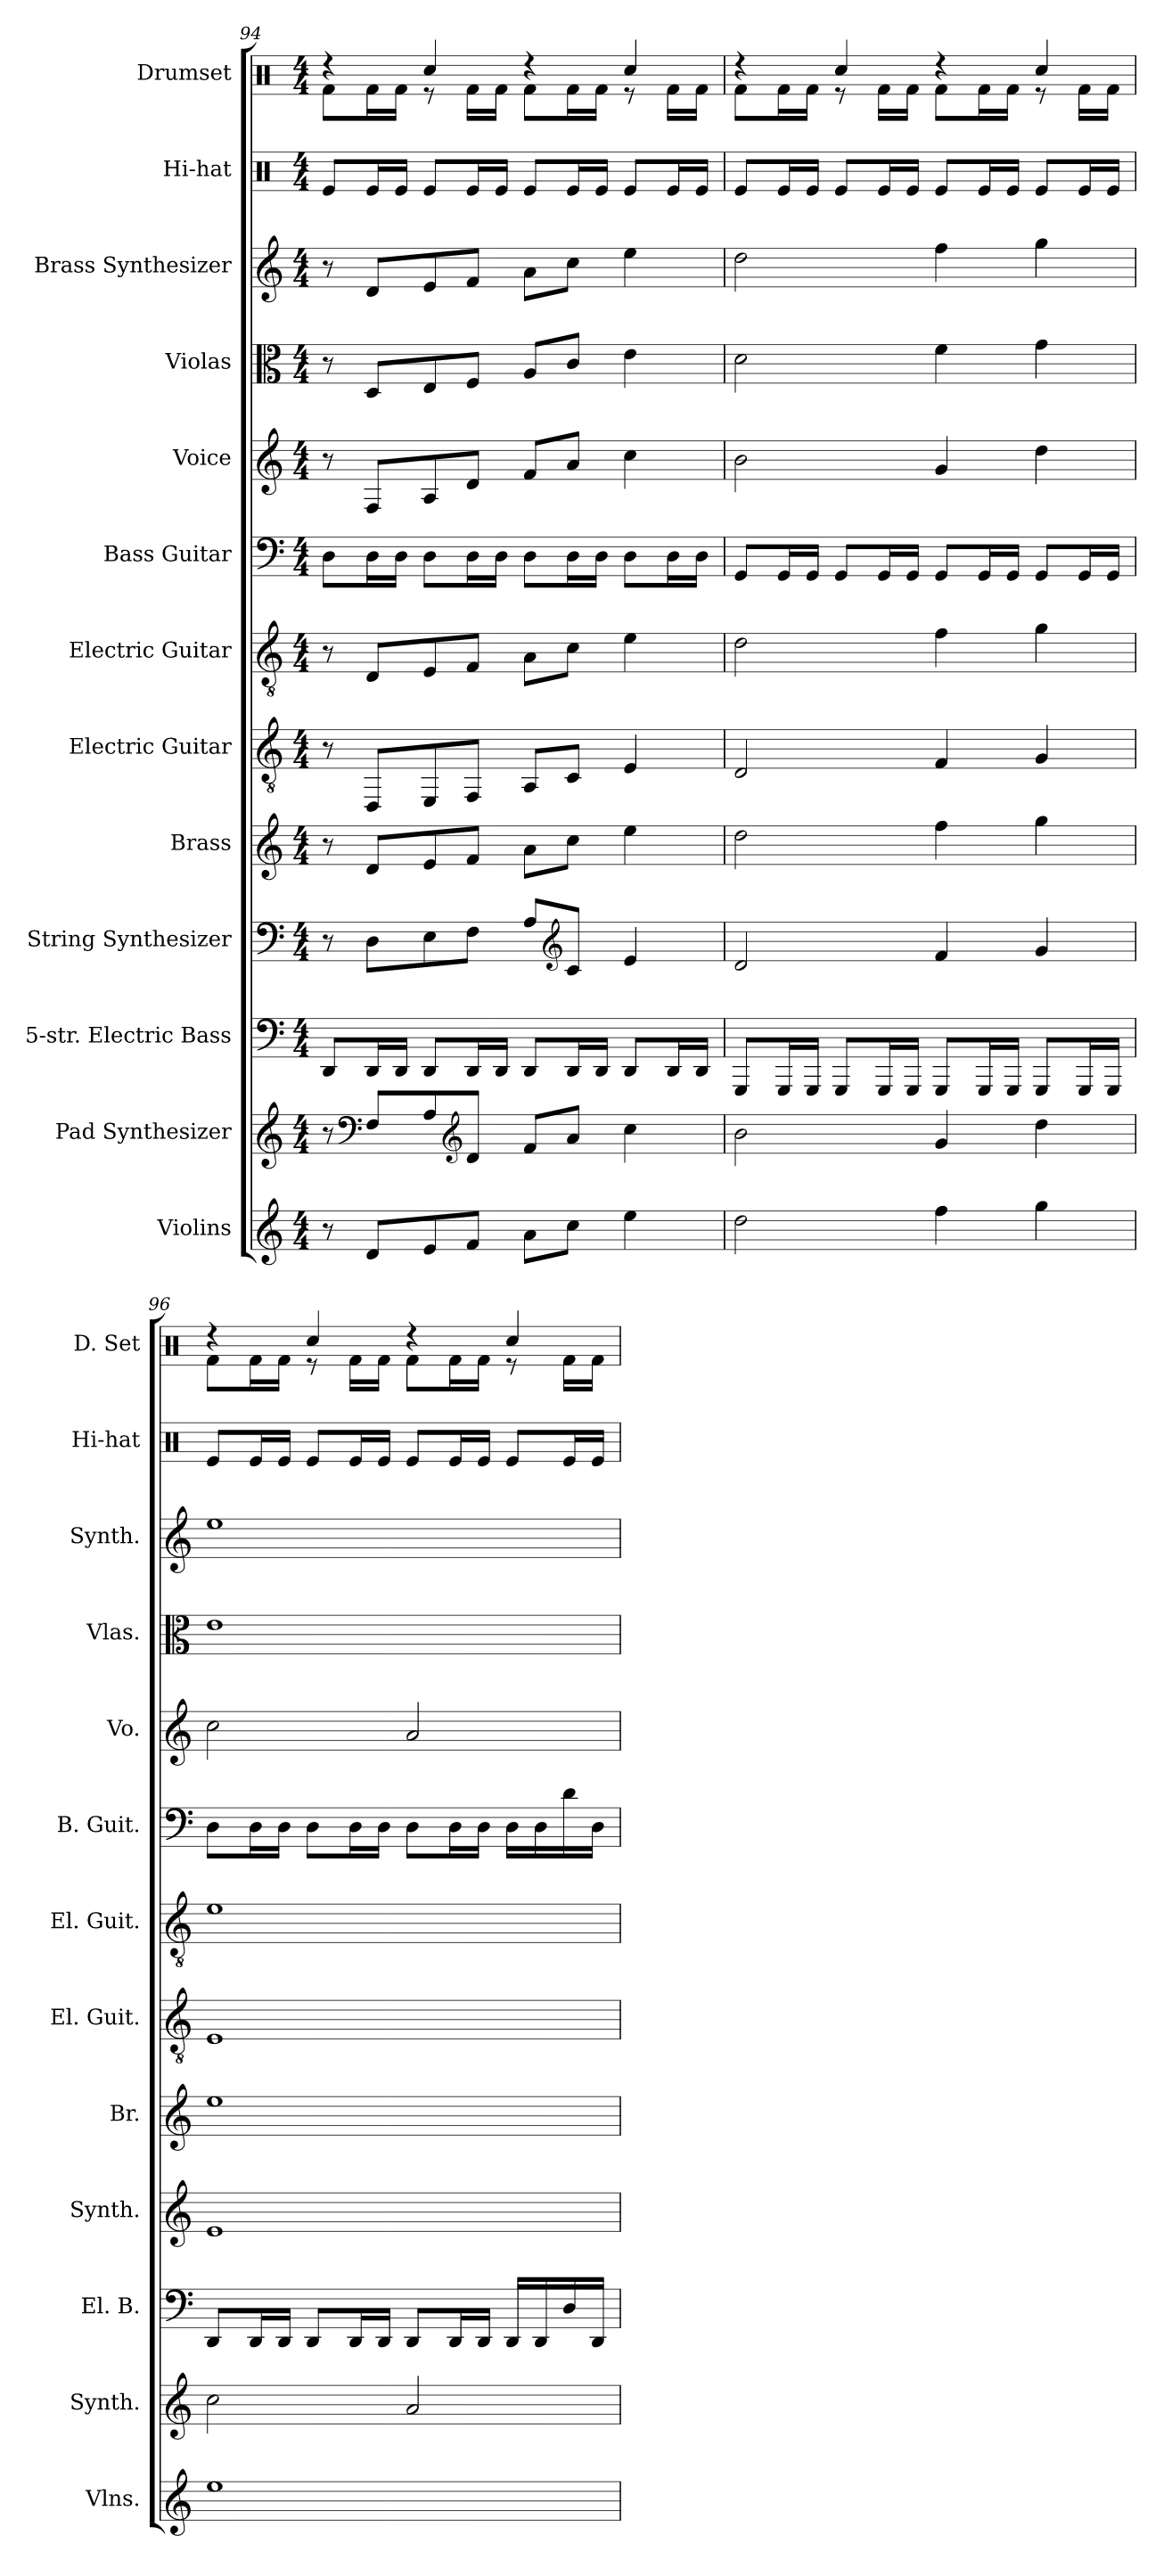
**kern	**kern	**kern	**kern	**kern	**kern	**kern	**kern	**kern	**kern	**kern	**kern	**kern
*part13	*part12	*part11	*part10	*part9	*part8	*part7	*part6	*part5	*part4	*part3	*part2	*part1
*staff13	*staff12	*staff11	*staff10	*staff9	*staff8	*staff7	*staff6	*staff5	*staff4	*staff3	*staff2	*staff1
*I"Violins	*I"Pad Synthesizer	*I"5-str. Electric Bass	*I"String Synthesizer	*I"Brass	*I"Electric Guitar	*I"Electric Guitar	*I"Bass Guitar	*I"Voice	*I"Violas	*I"Brass Synthesizer	*I"Hi-hat	*I"Drumset
*I'Vlns.	*I'Synth.	*I'El. B.	*I'Synth.	*I'Br.	*I'El. Guit.	*I'El. Guit.	*I'B. Guit.	*I'Vo.	*I'Vlas.	*I'Synth.	*I'Hi-hat	*I'D. Set
!!LO:PB:g=z
*clefG2	*clefG2	*clefF4	*clefF4	*clefG2	*clefGv2	*clefGv2	*clefF4	*clefG2	*clefC3	*clefG2	*clefX	*clefX
*	*	*ITrd7c12	*	*	*	*	*ITrd7c12	*	*	*	*	*
*k[]	*k[]	*k[]	*k[]	*k[]	*k[]	*k[]	*k[]	*k[]	*k[]	*k[]	*k[]	*k[]
*M4/4	*M4/4	*M4/4	*M4/4	*M4/4	*M4/4	*M4/4	*M4/4	*M4/4	*M4/4	*M4/4	*M4/4	*M4/4
=94	=94	=94	=94	=94	=94	=94	=94	=94	=94	=94	=94	=94
*	*	*	*	*	*	*	*	*	*	*	*	*^
8r	8r	8DDD/L	8r	8r	8r	8r	8DD\L	8r	8r	8r	8Re/L	4r	8Rf\L
*	*clefF4	*	*	*	*	*	*	*	*	*	*	*	*
8d/L	8F/L	16DDD/L	8D\L	8d/L	8DD/L	8D/L	16DD\L	8F/L	8D/L	8d/L	16Re/L	.	16Rf\L
.	.	16DDD/JJ	.	.	.	.	16DD\JJ	.	.	.	16Re/JJ	.	16Rf\JJ
8e/	8A/	8DDD/L	8E\	8e/	8EE/	8E/	8DD\L	8A/	8E/	8e/	8Re/L	4Rcc/	8r
*	*clefG2	*	*	*	*	*	*	*	*	*	*	*	*
8f/J	8d/J	16DDD/L	8F\J	8f/J	8FF/J	8F/J	16DD\L	8d/J	8F/J	8f/J	16Re/L	.	16Rf\LL
.	.	16DDD/JJ	.	.	.	.	16DD\JJ	.	.	.	16Re/JJ	.	16Rf\JJ
8a\L	8f/L	8DDD/L	8A/L	8a\L	8AA/L	8A\L	8DD\L	8f/L	8A/L	8a\L	8Re/L	4r	8Rf\L
*	*	*	*clefG2	*	*	*	*	*	*	*	*	*	*
8cc\J	8a/J	16DDD/L	8c/J	8cc\J	8C/J	8c\J	16DD\L	8a/J	8c/J	8cc\J	16Re/L	.	16Rf\L
.	.	16DDD/JJ	.	.	.	.	16DD\JJ	.	.	.	16Re/JJ	.	16Rf\JJ
4ee\	4cc\	8DDD/L	4e/	4ee\	4E/	4e\	8DD\L	4cc\	4e\	4ee\	8Re/L	4Rcc/	8r
.	.	16DDD/L	.	.	.	.	16DD\L	.	.	.	16Re/L	.	16Rf\LL
.	.	16DDD/JJ	.	.	.	.	16DD\JJ	.	.	.	16Re/JJ	.	16Rf\JJ
=95	=95	=95	=95	=95	=95	=95	=95	=95	=95	=95	=95	=95	=95
2dd\	2b\	8GGGG/L	2d/	2dd\	2D/	2d\	8GGG/L	2b\	2d\	2dd\	8Re/L	4r	8Rf\L
.	.	16GGGG/L	.	.	.	.	16GGG/L	.	.	.	16Re/L	.	16Rf\L
.	.	16GGGG/JJ	.	.	.	.	16GGG/JJ	.	.	.	16Re/JJ	.	16Rf\JJ
.	.	8GGGG/L	.	.	.	.	8GGG/L	.	.	.	8Re/L	4Rcc/	8r
.	.	16GGGG/L	.	.	.	.	16GGG/L	.	.	.	16Re/L	.	16Rf\LL
.	.	16GGGG/JJ	.	.	.	.	16GGG/JJ	.	.	.	16Re/JJ	.	16Rf\JJ
4ff\	4g/	8GGGG/L	4f/	4ff\	4F/	4f\	8GGG/L	4g/	4f\	4ff\	8Re/L	4r	8Rf\L
.	.	16GGGG/L	.	.	.	.	16GGG/L	.	.	.	16Re/L	.	16Rf\L
.	.	16GGGG/JJ	.	.	.	.	16GGG/JJ	.	.	.	16Re/JJ	.	16Rf\JJ
4gg\	4dd\	8GGGG/L	4g/	4gg\	4G/	4g\	8GGG/L	4dd\	4g\	4gg\	8Re/L	4Rcc/	8r
.	.	16GGGG/L	.	.	.	.	16GGG/L	.	.	.	16Re/L	.	16Rf\LL
.	.	16GGGG/JJ	.	.	.	.	16GGG/JJ	.	.	.	16Re/JJ	.	16Rf\JJ
!!LO:PB:g=z	!!
=96	=96	=96	=96	=96	=96	=96	=96	=96	=96	=96	=96	=96	=96
1ee	2cc\	8DDD/L	1e	1ee	1E	1e	8DD\L	2cc\	1e	1ee	8Re/L	4r	8Rf\L
.	.	16DDD/L	.	.	.	.	16DD\L	.	.	.	16Re/L	.	16Rf\L
.	.	16DDD/JJ	.	.	.	.	16DD\JJ	.	.	.	16Re/JJ	.	16Rf\JJ
.	.	8DDD/L	.	.	.	.	8DD\L	.	.	.	8Re/L	4Rcc/	8r
.	.	16DDD/L	.	.	.	.	16DD\L	.	.	.	16Re/L	.	16Rf\LL
.	.	16DDD/JJ	.	.	.	.	16DD\JJ	.	.	.	16Re/JJ	.	16Rf\JJ
.	2a/	8DDD/L	.	.	.	.	8DD\L	2a/	.	.	8Re/L	4r	8Rf\L
.	.	16DDD/L	.	.	.	.	16DD\L	.	.	.	16Re/L	.	16Rf\L
.	.	16DDD/JJ	.	.	.	.	16DD\JJ	.	.	.	16Re/JJ	.	16Rf\JJ
.	.	16DDD/LL	.	.	.	.	16DD\LL	.	.	.	8Re/L	4Rcc/	8r
.	.	16DDD/	.	.	.	.	16DD\	.	.	.	.	.	.
.	.	16DD/	.	.	.	.	16D\	.	.	.	16Re/L	.	16Rf\LL
.	.	16DDD/JJ	.	.	.	.	16DD\JJ	.	.	.	16Re/JJ	.	16Rf\JJ
*	*	*	*	*	*	*	*	*	*	*	*	*v	*v
=	=	=	=	=	=	=	=	=	=	=	=	=
*-	*-	*-	*-	*-	*-	*-	*-	*-	*-	*-	*-	*-
